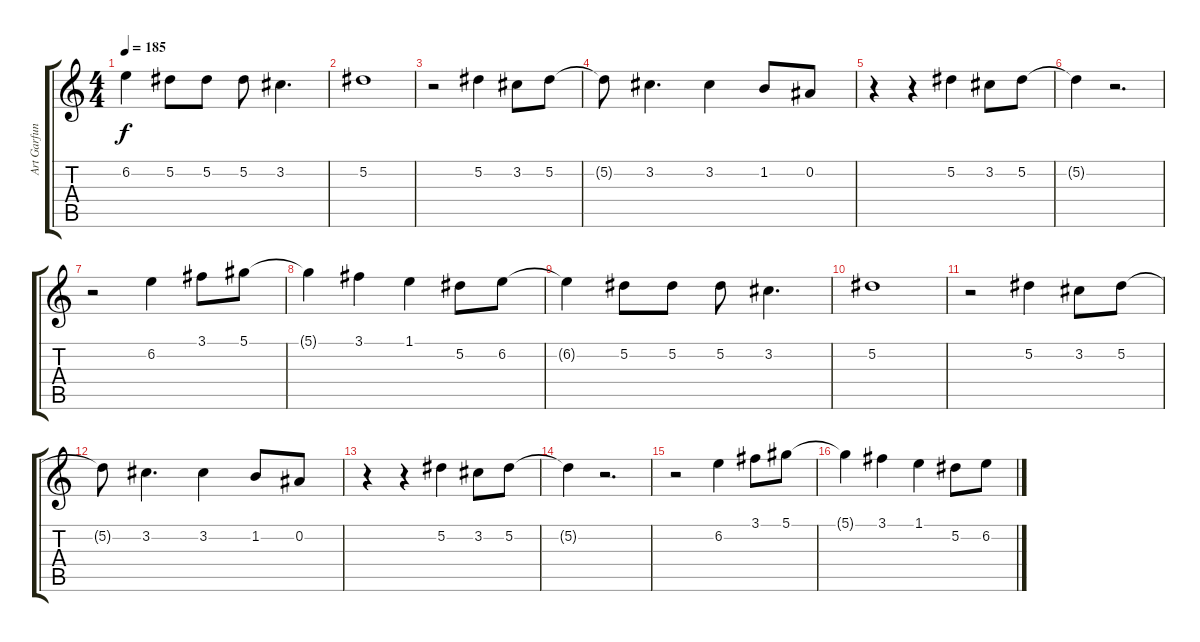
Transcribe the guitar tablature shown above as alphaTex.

\track ("Art Garfunkel" "Art Garfun") {instrument acousticguitarnylon}
\staff {score tabs}
\tuning (Eb4 Bb3 Gb3 Db3 Ab2 Eb2) {hide}
\ts (4 4)
\tempo 185
\clef g2
\ks c
6.2{t}.4{dy f} 5.2.8 5.2.8 5.2.8 3.2.4{d} |
5.2.1 |
r.2 5.2.4 3.2.8 5.2.8 |
5.2{t}.8 3.2.4{d} 3.2.4 1.2.8 0.2.8 |
r.4 r.4 5.2.4 3.2.8 5.2.8 |
5.2{t}.4 r.2{d} |
r.2 6.2.4 3.1.8 5.1.8 |
5.1{t}.4 3.1.4 1.1.4 5.2.8 6.2.8 |
6.2{t}.4 5.2.8 5.2.8 5.2.8 3.2.4{d} |
5.2.1 |
r.2 5.2.4 3.2.8 5.2.8 |
5.2{t}.8 3.2.4{d} 3.2.4 1.2.8 0.2.8 |
r.4 r.4 5.2.4 3.2.8 5.2.8 |
5.2{t}.4 r.2{d} |
r.2 6.2.4 3.1.8 5.1.8 |
5.1{t}.4 3.1.4 1.1.4 5.2.8 6.2.8
